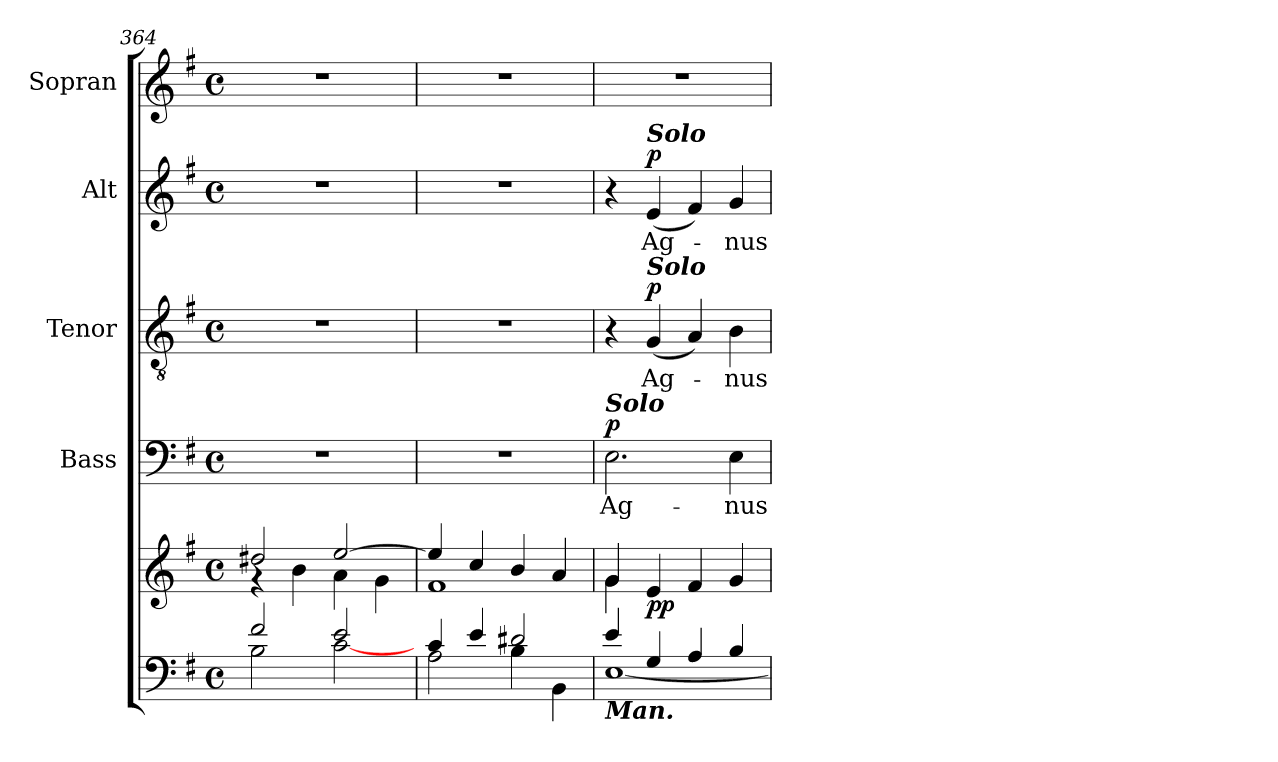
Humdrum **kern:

**kern	**kern	**dynam	**kern	**text	**dynam	**kern	**text	**dynam	**kern	**text	**dynam	**kern
*part5	*part5	*part5	*part4	*part4	*part4	*part3	*part3	*part3	*part2	*part2	*part2	*part1
*staff6	*staff5	*staff5/6	*staff4	*staff4	*staff4	*staff3	*staff3	*staff3	*staff2	*staff2	*staff2	*staff1
*	*	*	*I"Bass	*	*	*I"Tenor	*	*	*I"Alt	*	*	*I"Sopran
*	*	*	*I'B.	*	*	*I'T.	*	*	*I'A.	*	*	*I'S.
*clefF4	*clefG2	*	*clefF4	*	*	*clefGv2	*	*	*clefG2	*	*	*clefG2
*k[f#]	*k[f#]	*	*k[f#]	*	*	*k[f#]	*	*	*k[f#]	*	*	*k[f#]
*G:	*G:	*	*G:	*	*	*G:	*	*	*G:	*	*	*G:
*M4/4	*M4/4	*	*M4/4	*	*	*M4/4	*	*	*M4/4	*	*	*M4/4
*met(c)	*met(c)	*	*met(c)	*	*	*met(c)	*	*	*met(c)	*	*	*met(c)
=364	=364	=364	=364	=364	=364	=364	=364	=364	=364	=364	=364	=364
*^	*^	*	*	*	*	*	*	*	*	*	*	*
2f#/	2B\	2dd#X/	4rf	.	1r	.	.	1r	.	.	1r	.	.	1r
.	.	.	4b\	.	.	.	.	.	.	.	.	.	.	.
2e/	[>2c\	[>2ee/	4a\	.	.	.	.	.	.	.	.	.	.	.
.	.	.	4g\	.	.	.	.	.	.	.	.	.	.	.
=365	=365	=365	=365	=365	=365	=365	=365	=365	=365	=365	=365	=365	=365	=365
4c/	2A\	4ee/]	1f#	.	1r	.	.	1r	.	.	1r	.	.	1r
4e/	.	4cc/	.	.	.	.	.	.	.	.	.	.	.	.
2d#X/	4B\	4b/	.	.	.	.	.	.	.	.	.	.	.	.
.	4BB\	4a/	.	.	.	.	.	.	.	.	.	.	.	.
=366	=366	=366	=366	=366	=366	=366	=366	=366	=366	=366	=366	=366	=366	=366
!	!	!	!	!	!LO:TX:a:Bi:t=Solo	!	!	!	!	!	!	!	!	!
!LO:TX:b:Bi:t=Man.	!	!	!	!	!	!	!	!	!	!	!	!	!	!
!	!	!	!	!	!	!LO:LY:b	!LO:DY:a	!	!	!	!	!	!	!
4e/	[<1E	4g/	4g\	.	2.E\	Ag-	p	4r	.	.	4r	.	.	1r
!	!	!	!	!	!	!	!	!	!	!	!LO:TX:a:Bi:t=Solo	!	!	!
!	!	!	!	!	!	!	!	!LO:TX:a:Bi:t=Solo	!	!	!	!	!	!
!	!	!	!	!LO:DY:b	!	!	!	!	!LO:LY:b	!LO:DY:a	!	!LO:LY:b	!LO:DY:a	!
4G/	.	4e/	2.ryy	pp	.	.	.	(<4G/	Ag-	p	(<4e/	Ag-	p	.
4A/	.	4f#/	.	.	.	.	.	4A/)	.	.	4f#/)	.	.	.
!	!	!	!	!	!	!LO:LY:b	!	!	!LO:LY:b	!	!	!LO:LY:b	!	!
4B/	.	4g/	.	.	4E\	-nus	.	4B\	-nus	.	4g/	-nus	.	.
*v	*v	*	*	*	*	*	*	*	*	*	*	*	*	*
*	*v	*v	*	*	*	*	*	*	*	*	*	*	*
=	=	=	=	=	=	=	=	=	=	=	=	=
*-	*-	*-	*-	*-	*-	*-	*-	*-	*-	*-	*-	*-
